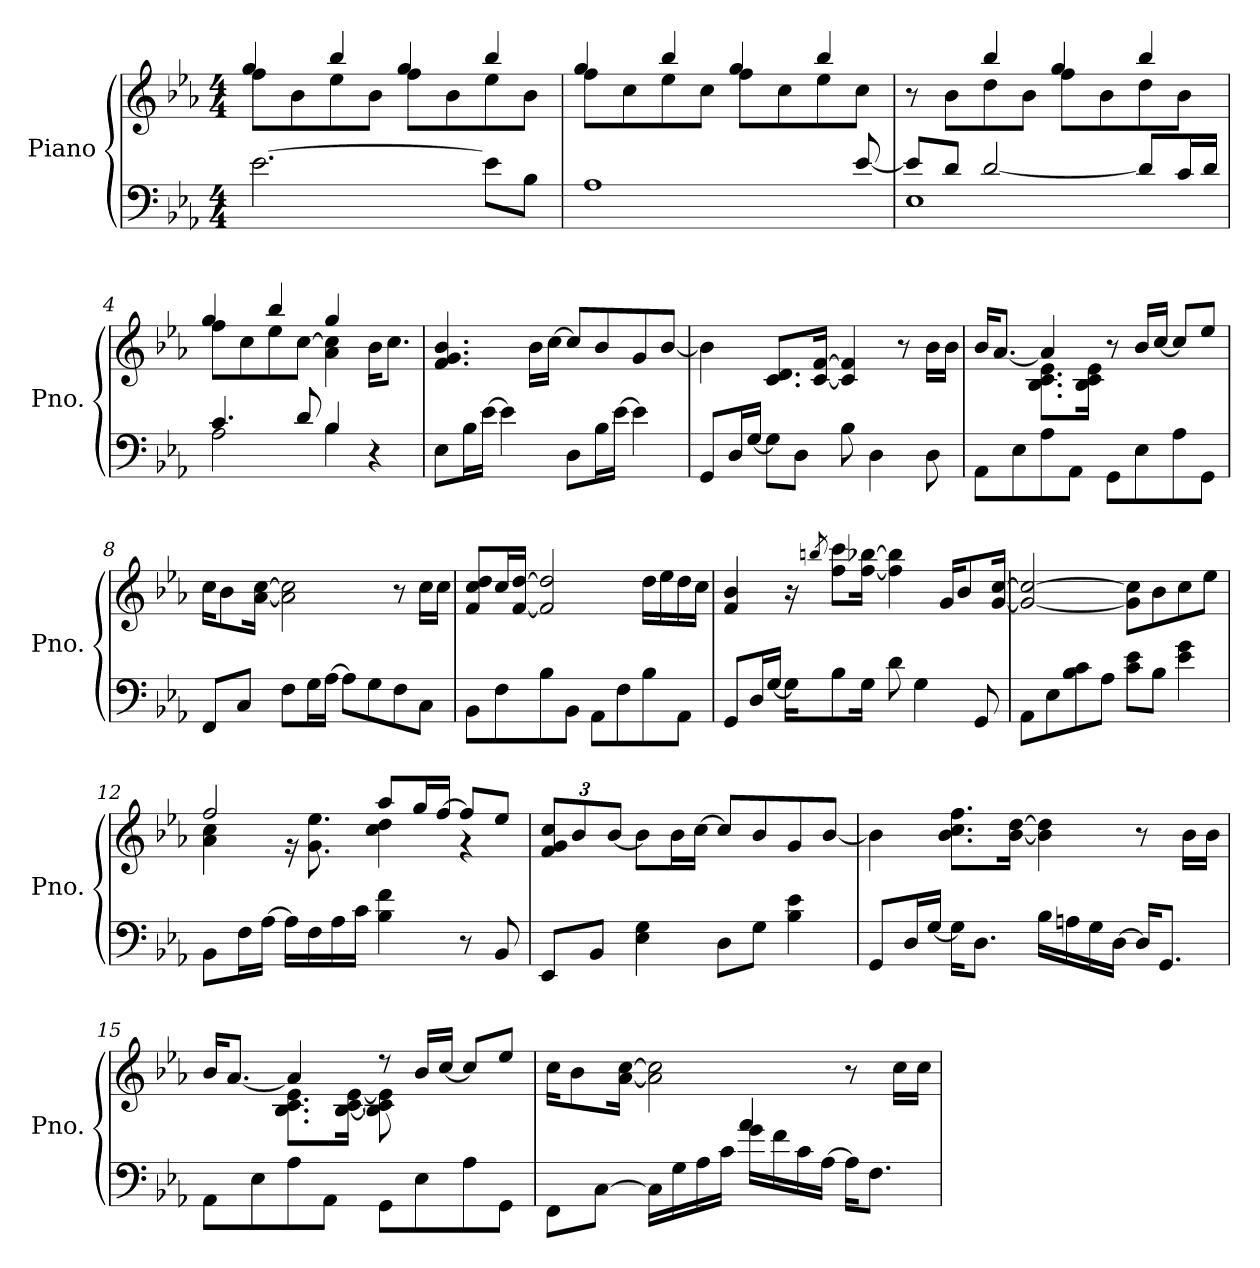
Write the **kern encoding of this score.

**kern	**kern
*part1	*part1
*staff2	*staff1
*I"Piano	*
*I'Pno.	*
*clefF4	*clefG2
*k[b-e-a-]	*k[b-e-a-]
*M4/4	*M4/4
*MM76	*MM76
=1	=1
*	*^
[2.e-\	8ff\L	4gg/
.	8b-\	.
.	8ee-\	4bb-/
.	8b-\J	.
.	8ff\L	4gg/
.	8b-\	.
8e-\L]	8ee-\	4bb-/
8B-\J	8b-\J	.
=2	=2	=2
*^	*	*
1A-	2..ryy	8ff\L	4gg/
.	.	8cc\	.
.	.	8ee-\	4bb-/
.	.	8cc\J	.
.	.	8ff\L	4gg/
.	.	8cc\	.
.	.	8ee-\	4bb-/
.	[8e-/	8cc\J	.
=3	=3	=3	=3
1E-	8e-/L]	8r	4ryy
.	8d/J	8b-\L	.
.	[2d/	8dd\	4bb-/
.	.	8b-\J	.
.	.	8ff\L	4gg/
.	.	8b-\	.
.	8d/L]	8dd\	4bb-/
.	16c/L	8b-\J	.
.	16d/JJ	.	.
=4	=4	=4	=4
2A-\	4.c/	8ff\L	4gg/
.	.	8cc\	.
.	.	8ee-\	4bb-/
.	8d/	[8cc\J	.
4B-/	4B-\	4a-\ 4cc\]	4gg/
4r	4ryy	16b-\KL	4ryy
.	.	8.cc\J	.
*v	*v	*	*
*	*v	*v
!!LO:LB:g=z
=5	=5
8E-\L	4.f/ 4.g/ 4.b-/
16B-\L	.
[16e-\JJ	.
4e-\]	.
.	16b-\LL
.	[16cc\JJ
8D\L	8cc/L]
16B-\L	8b-/
[16e-\JJ	.
4e-\]	8g/
.	[8b-/J
=6	=6
8GG/L	4b-\]
16D/L	.
[16G/JJ	.
8G\L]	8.c/ 8.d/L
8D\J	.
.	[16c/ [16f/Jk
8B-\	4c/] 4f/]
4D\	.
.	8r
8D\	16b-\LL
.	16b-\JJ
=7	=7
*	*^
8AA-\L	16b-/KL	4ryy
.	[8.a-/J	.
8E-\	.	.
8A-\	4a-/]	8.B-\ 8.c\ 8.e-\L
8AA-\J	.	.
.	.	16B-\ 16c\ 16e-\Jk
8GG\L	8r	2ryy
8E-\	16b-/LL	.
.	[16cc/JJ	.
8A-\	8cc/L]	.
8GG\J	8ee-/J	.
*	*v	*v
!!LO:LB:g=z
=8	=8
8FF/L	16cc\KL
.	8b-\
8C/J	.
.	[16a-\ [16cc\Jk
8F\L	2a-\] 2cc\]
16G\L	.
[16A-\JJ	.
8A-\L]	.
8G\	.
8F\	8r
8C\J	16cc\LL
.	16cc\JJ
=9	=9
8BB-\L	8f/ 8cc/ 8dd/L
8F\	16cc/L
.	[16f/ [16dd/JJ
8B-\	2f/] 2dd/]
8BB-\J	.
8AA-\L	.
8F\	.
8B-\	16dd\LL
.	16ee-\
8AA-\J	16dd\
.	16cc\JJ
=10	=10
8GG/L	4f/ 4b-/
16D/L	.
[16G/JJ	.
16G\KL]	16r
.	8qbbn/
8B-\	8ff\ 8ccc\L
16G\Jk	[16ff\ [16bb-X\Jk
8d\	4ff\] 4bb-\]
4G\	.
.	16g/KL
.	8b-/
8GG/	.
.	[16g/ [16cc/Jk
!!LO:LB:g=z
=11	=11
8AA-\L	2g/_ 2cc/_
8E-\	.
8B-\ 8c\	.
8A-\J	.
8c\ 8e-\L	8g\] 8cc\]L
8B-\J	8b-\
4e-\ 4g\	8cc\
.	8ee-\J
=12	=12
*	*^
8BB-\L	2ff/	4a-\ 4cc\
16F\L	.	.
[16A-\JJ	.	.
16A-\LL]	.	16r
16F\	.	8.g\ 8.ee-\
16A-\	.	.
16c\JJ	.	.
4B-\ 4f\	8aa-/L	4cc\ 4dd\
.	16gg/L	.
.	[16ff/JJ	.
8r	8ff/L]	4r
8BB-/	8ee-/J	.
*	*v	*v
=13	=13
*	*Xbrackettup
8EE-/L	12f/ 12g/ 12cc/L
.	12b-/
8BB-/J	.
.	[12b-/J
4E-\ 4G\	8b-\L]
.	16b-\L
.	[16cc\JJ
8D\L	8cc/L]
8G\J	8b-/
4B-\ 4e-\	8g/
.	[8b-/J
!!LO:LB:g=z
=14	=14
8GG/L	4b-\]
16D/L	.
[16G/JJ	.
16G\KL]	8.b-\ 8.cc\ 8.ff\L
8.D\J	.
.	[16b-\ [16dd\Jk
16B-\LL	4b-\] 4dd\]
16An\	.
16G\	.
[16D\JJ	.
16D/KL]	8r
8.GG/J	.
.	16b-\LL
.	16b-\JJ
=15	=15
*	*^
8AA-\L	16b-/KL	4ryy
.	[8.a-/J	.
8E-\	.	.
8A-\	4a-/]	8.B-\ 8.c\ 8.e-\L
8AA-\J	.	.
.	.	[16B-\ [16c\ [16e-\Jk
8GG\L	8r	8B-\] 8c\] 8e-\]
8E-\	16b-/LL	4.ryy
.	[16cc/JJ	.
8A-\	8cc/L]	.
8GG\J	8ee-/J	.
*	*v	*v
=16	=16
*^	*
8FF\L	2ryy	16cc\KL
.	.	8b-\
[8C\J	.	.
.	.	[16a-\ [16cc\Jk
16C\LL]	.	2a-\] 2cc\]
16G\	.	.
16A-\	.	.
16c\JJ	.	.
16g\LL	4a-/	.
16f\	.	.
16c\	.	.
[16A-\JJ	.	.
16A-\KL]	4ryy	8r
8.F\J	.	.
.	.	16cc\LL
.	.	16cc\JJ
*v	*v	*
=	=
*-	*-
